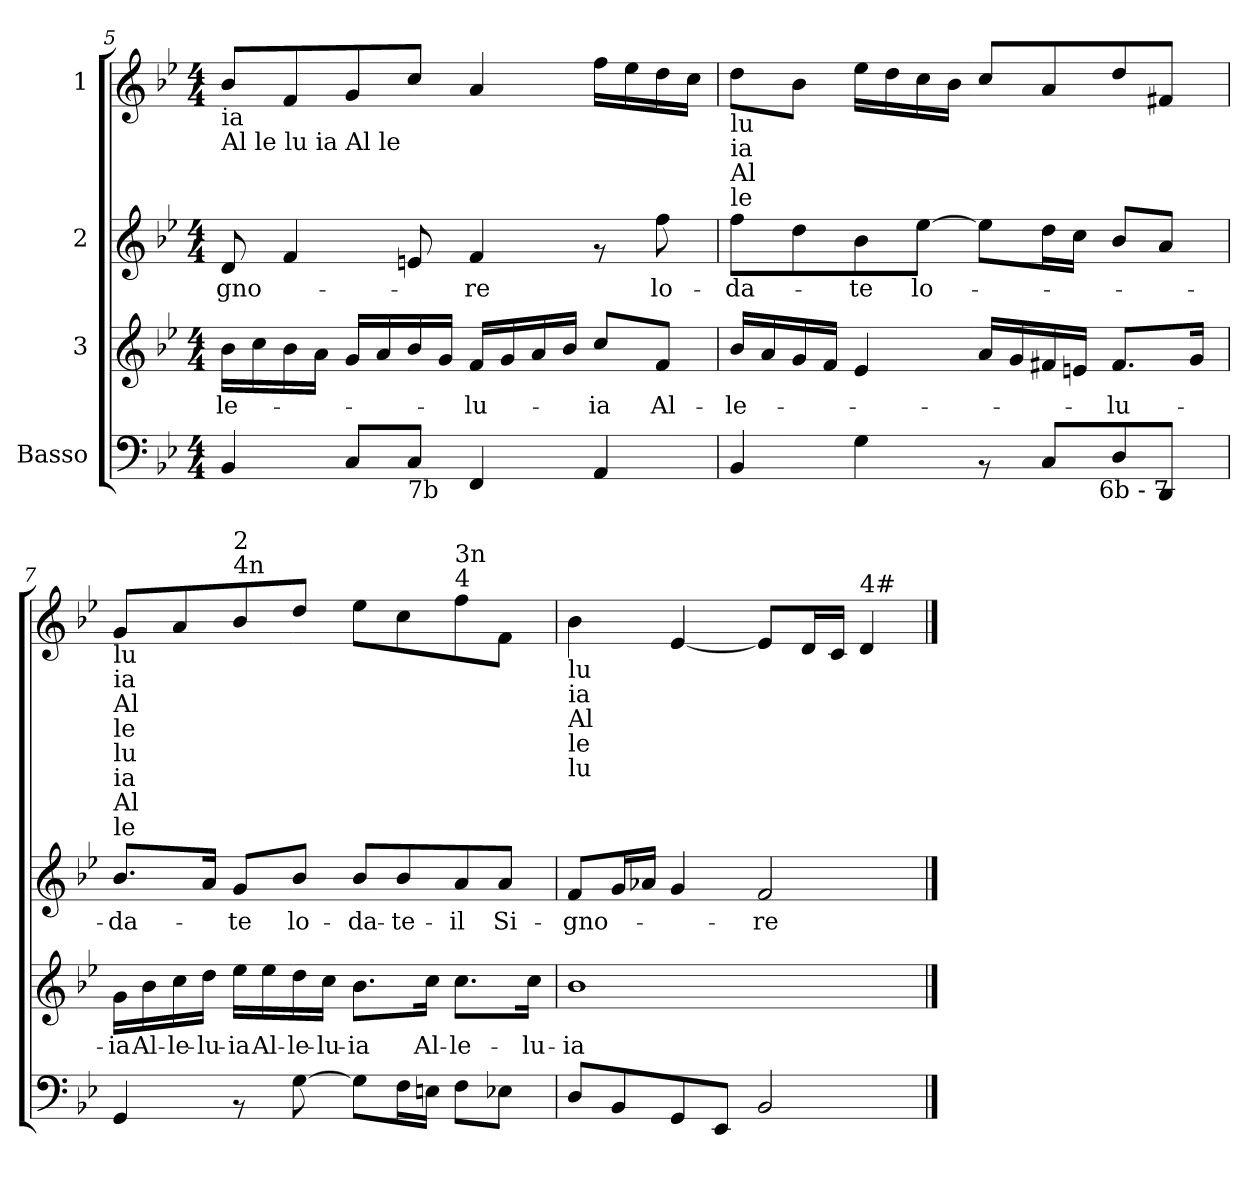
**kern	**kern	**text	**kern	**text	**kern
*part4	*part3	*part3	*part2	*part2	*part1
*staff4	*staff3	*staff3	*staff2	*staff2	*staff1
*I"Basso	*I"3	*	*I"2	*	*I"1
*clefF4	*clefG2	*	*clefG2	*	*clefG2
*ITrd7c12	*	*	*	*	*
*k[b-e-]	*k[b-e-]	*	*k[b-e-]	*	*k[b-e-]
*B-:	*B-:	*	*B-:	*	*B-:
*M4/4	*M4/4	*	*M4/4	*	*M4/4
=5	=5	=5	=5	=5	=5
!	!	!	!	!	!LO:TX:b:t=ia
!	!	!	!	!	!LO:TX:b:t=Al le lu ia Al le
!	!	!LO:LY:b	!	!LO:LY:b	!
4BBB-/	16b-\LL	-le-	8d/	-gno-	8b-/L
.	16cc\	.	.	.	.
.	16b-\	.	4f/	.	8f/
.	16a\JJ	.	.	.	.
8CC</L	16g/LL	.	.	.	8g/
.	16a/	.	.	.	.
!LO:TX:b:t=7b	!	!	!	!	!
8CC/J	16b-/	.	8en/	.	8cc/J
.	16g/JJ	.	.	.	.
!	!	!LO:LY:b	!	!LO:LY:b	!
4FFF/	16f/LL	-lu-	4f/	-re	4a/
.	16g/	.	.	.	.
.	16a/	.	.	.	.
.	16b-/JJ	.	.	.	.
!	!	!LO:LY:b	!	!	!
4AAA/	8cc/L	-ia	8rf	.	16ff\LL
.	.	.	.	.	16ee-\
!	!	!LO:LY:b	!	!LO:LY:b	!
.	8f/J	Al-	8ff\	lo-	16dd\
.	.	.	.	.	16cc\JJ
=6	=6	=6	=6	=6	=6
!	!	!	!	!	!LO:TX:b:t=lu
!	!	!	!	!	!LO:TX:b:t=ia
!	!	!	!	!	!LO:TX:b:t=Al
!	!	!	!	!	!LO:TX:b:t=le
!	!	!LO:LY:b	!	!LO:LY:b	!
*^	*	*	*	*	*
4BBB-/	2ryy	16b-/LL	-le-	8ff\L	-da-	8dd\L
.	.	16a/	.	.	.	.
.	.	16g/	.	8dd\	.	8b-\J
.	.	16f/JJ	.	.	.	.
!	!	!	!	!	!LO:LY:b	!
4GG\	.	4e-/	.	8b-\	-te	16ee-\LL
.	.	.	.	.	.	16dd\
!	!	!	!	!	!LO:LY:b	!
.	.	.	.	[>8ee-\J	lo-	16cc\
.	.	.	.	.	.	16b-\JJ
8rAA	8...ryy	16a/LL	.	8ee-\L]	.	8cc/L
.	.	16g/	.	.	.	.
8CC/L	.	16f#X/	.	16dd\L	.	8a/
.	.	16en/JJ	.	16cc\JJ	.	.
!	!LO:TX:b:t=6b - 7	!	!	!	!	!
.	4ryy	.	.	.	.	.
!	!	!	!LO:LY:b	!	!	!
8DD/	.	8.f#/L	-lu-	8b-/L	.	8dd/
8DDD/J	.	.	.	8a/J	.	8f#X/J
.	.	16g/Jk	.	.	.	.
.	64ryy	.	.	.	.	.
!!LO:PB:g=z
=7	=7	=7	=7	=7	=7	=7
!	!	!	!	!	!	!LO:TX:b:t=lu
!	!	!	!	!	!	!LO:TX:b:t=ia
!	!	!	!	!	!	!LO:TX:b:t=Al
!	!	!	!	!	!	!LO:TX:b:t=le
!	!	!	!	!	!	!LO:TX:b:t=lu
!	!	!	!	!	!	!LO:TX:b:t=ia
!	!	!	!	!	!	!LO:TX:b:t=Al
!	!	!	!	!	!	!LO:TX:b:t=le
!	!	!	!LO:LY:b	!	!LO:LY:b	!
*v	*v	*	*	*	*	*
4GGG/	16g\LL	-ia	8.b-/L	-da-	8g/L
!	!	!LO:LY:b	!	!	!
.	16b-\	Al-	.	.	.
!	!	!LO:LY:b	!	!	!
.	16cc\	-le-	.	.	8a/
!	!	!LO:LY:b	!	!	!
.	16dd\JJ	-lu-	16a/Jk	.	.
!	!	!	!	!	!LO:TX:a:t=4n
!	!	!	!	!	!LO:TX:a:t=2
!	!	!LO:LY:b	!	!LO:LY:b	!
8rAA	16ee-\LL	-ia	8g/L	-te	8b-</
!	!	!LO:LY:b	!	!	!
.	16ee-\	Al-	.	.	.
!	!	!LO:LY:b	!	!LO:LY:b	!
[>8GG\	16dd\	-le-	8b-/J	lo-	8dd/J
!	!	!LO:LY:b	!	!	!
.	16cc\JJ	-lu-	.	.	.
!	!	!LO:LY:b	!	!LO:LY:b	!
8GG\L]	8.b-\L	-ia	8b-/L	-da-	8ee-\L
!	!	!	!	!LO:LY:b	!
16FF\L	.	.	8b-/	-te-	8cc\
!	!	!LO:LY:b	!	!	!
16EEn\JJ	16cc\Jk	Al-	.	.	.
!	!	!	!	!	!LO:TX:a:t=4
!	!	!	!	!	!LO:TX:a:t=3n
!	!	!LO:LY:b	!	!LO:LY:b	!
8FF\L	8.cc\L	-le-	8a/	-il	8ff\
!	!	!	!	!LO:LY:b	!
8EE-X\J	.	.	8a/J	Si-	8f\J
!	!	!LO:LY:b	!	!	!
.	16cc\Jk	-lu-	.	.	.
=8	=8	=8	=8	=8	=8
!	!	!	!	!	!LO:TX:b:t=lu
!	!	!	!	!	!LO:TX:b:t=ia
!	!	!	!	!	!LO:TX:b:t=Al
!	!	!	!	!	!LO:TX:b:t=le
!	!	!	!	!	!LO:TX:b:t=lu
!	!	!LO:LY:b	!	!LO:LY:b	!
8DD/L	1b-	-ia	8f/L	-gno-	4b-\
8BBB-/	.	.	16g/L	.	.
.	.	.	16a-X/JJ	.	.
8GGG/	.	.	4g/	.	[<4e-/
8EEE-/J	.	.	.	.	.
!	!	!	!	!LO:LY:b	!
2BBB-/	.	.	2f/	-re	8e-/L]
.	.	.	.	.	16d/L
.	.	.	.	.	16c</JJ
!	!	!	!	!	!LO:TX:a:t=4#
.	.	.	.	.	4d/
==	==	==	==	==	==
*-	*-	*-	*-	*-	*-
